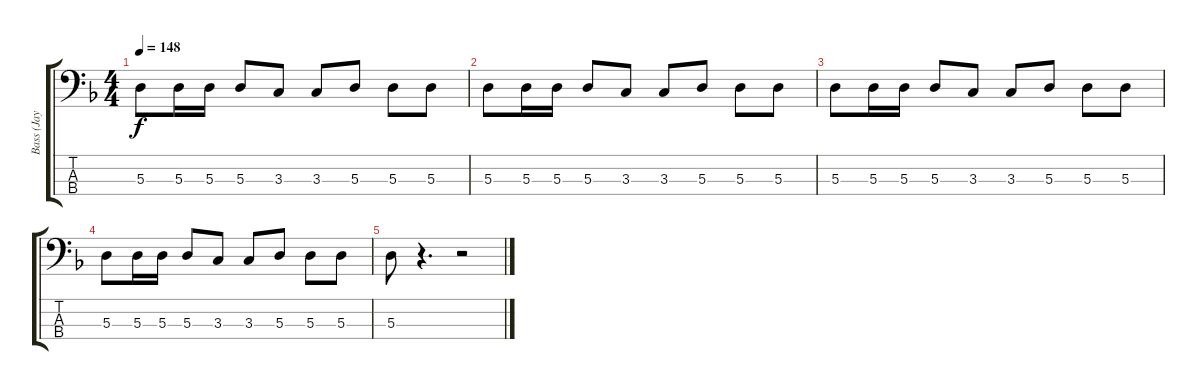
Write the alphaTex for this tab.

\track ("Bass (Jay Bentley)" "Bass (Jay ") {instrument electricbasspick}
\staff {score tabs}
\tuning (G2 D2 A1 E1) {hide}
\ts (4 4)
\tempo 148
\clef f4
\ks f
5.3.8{dy f} 5.3.16 5.3.16 5.3.8 3.3.8 3.3.8 5.3.8 5.3.8 5.3.8 |
5.3.8 5.3.16 5.3.16 5.3.8 3.3.8 3.3.8 5.3.8 5.3.8 5.3.8 |
5.3.8 5.3.16 5.3.16 5.3.8 3.3.8 3.3.8 5.3.8 5.3.8 5.3.8 |
5.3.8 5.3.16 5.3.16 5.3.8 3.3.8 3.3.8 5.3.8 5.3.8 5.3.8 |
5.3.8 r.4{d} r.2
